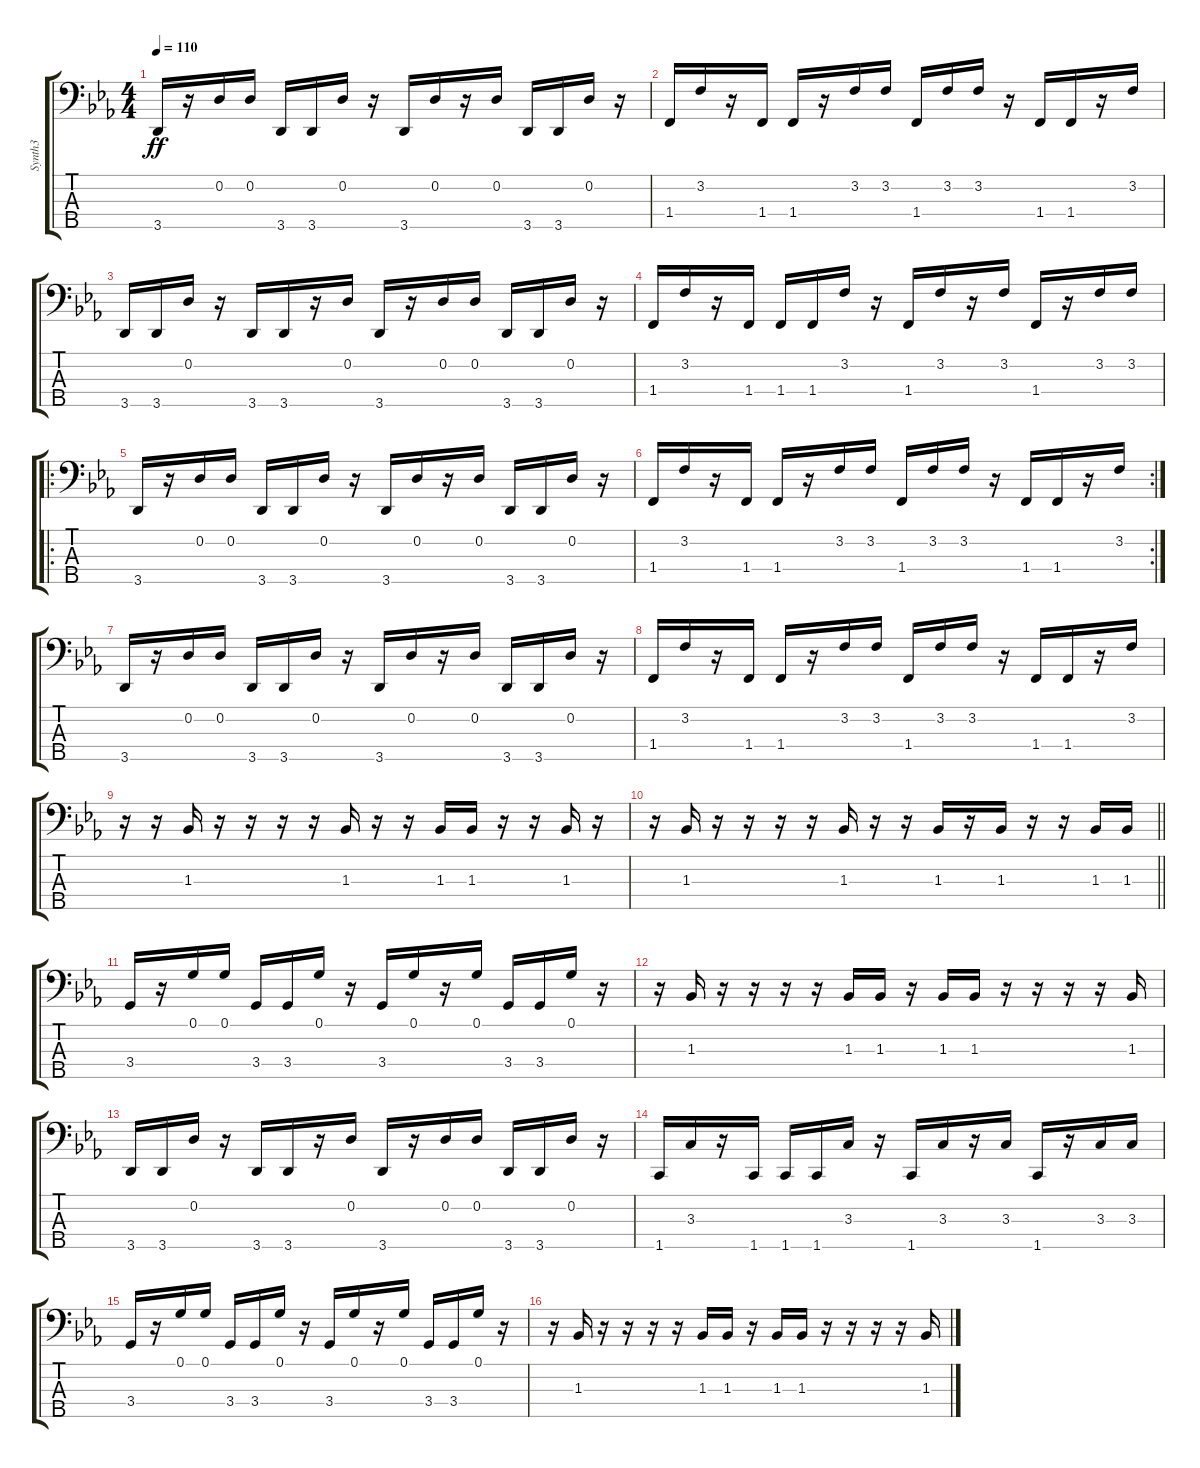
\track ("Synth3" "Synth3") {instrument electricbassfinger}
\staff {score tabs}
\tuning (G2 D2 A1 E1 B0) {hide}
\ts (4 4)
\tempo 110
\clef f4
\ks eb
3.5.16{dy ff instrument electricbassfinger} r.16 0.2.16 0.2.16 3.5.16 3.5.16 0.2.16 r.16 3.5.16 0.2.16 r.16 0.2.16 3.5.16 3.5.16 0.2.16 r.16 |
1.4.16 3.2.16 r.16 1.4.16 1.4.16 r.16 3.2.16 3.2.16 1.4.16 3.2.16 3.2.16 r.16 1.4.16 1.4.16 r.16 3.2.16 |
3.5.16 3.5.16 0.2.16 r.16 3.5.16 3.5.16 r.16 0.2.16 3.5.16 r.16 0.2.16 0.2.16 3.5.16 3.5.16 0.2.16 r.16 |
1.4.16 3.2.16 r.16 1.4.16 1.4.16 1.4.16 3.2.16 r.16 1.4.16 3.2.16 r.16 3.2.16 1.4.16 r.16 3.2.16 3.2.16 |
\ro
3.5.16 r.16 0.2.16 0.2.16 3.5.16 3.5.16 0.2.16 r.16 3.5.16 0.2.16 r.16 0.2.16 3.5.16 3.5.16 0.2.16 r.16 |
\rc 2
1.4.16 3.2.16 r.16 1.4.16 1.4.16 r.16 3.2.16 3.2.16 1.4.16 3.2.16 3.2.16 r.16 1.4.16 1.4.16 r.16 3.2.16 |
3.5.16 r.16 0.2.16 0.2.16 3.5.16 3.5.16 0.2.16 r.16 3.5.16 0.2.16 r.16 0.2.16 3.5.16 3.5.16 0.2.16 r.16 |
1.4.16 3.2.16 r.16 1.4.16 1.4.16 r.16 3.2.16 3.2.16 1.4.16 3.2.16 3.2.16 r.16 1.4.16 1.4.16 r.16 3.2.16 |
r.16 r.16 1.3.16 r.16 r.16 r.16 r.16 1.3.16 r.16 r.16 1.3.16 1.3.16 r.16 r.16 1.3.16 r.16 |
\barLineRight lightlight
r.16 1.3.16 r.16 r.16 r.16 r.16 1.3.16 r.16 r.16 1.3.16 r.16 1.3.16 r.16 r.16 1.3.16 1.3.16 |
3.4.16 r.16 0.1.16 0.1.16 3.4.16 3.4.16 0.1.16 r.16 3.4.16 0.1.16 r.16 0.1.16 3.4.16 3.4.16 0.1.16 r.16 |
r.16 1.3.16 r.16 r.16 r.16 r.16 1.3.16 1.3.16 r.16 1.3.16 1.3.16 r.16 r.16 r.16 r.16 1.3.16 |
3.5.16 3.5.16 0.2.16 r.16 3.5.16 3.5.16 r.16 0.2.16 3.5.16 r.16 0.2.16 0.2.16 3.5.16 3.5.16 0.2.16 r.16 |
1.5.16 3.3.16 r.16 1.5.16 1.5.16 1.5.16 3.3.16 r.16 1.5.16 3.3.16 r.16 3.3.16 1.5.16 r.16 3.3.16 3.3.16 |
3.4.16 r.16 0.1.16 0.1.16 3.4.16 3.4.16 0.1.16 r.16 3.4.16 0.1.16 r.16 0.1.16 3.4.16 3.4.16 0.1.16 r.16 |
r.16 1.3.16 r.16 r.16 r.16 r.16 1.3.16 1.3.16 r.16 1.3.16 1.3.16 r.16 r.16 r.16 r.16 1.3.16
